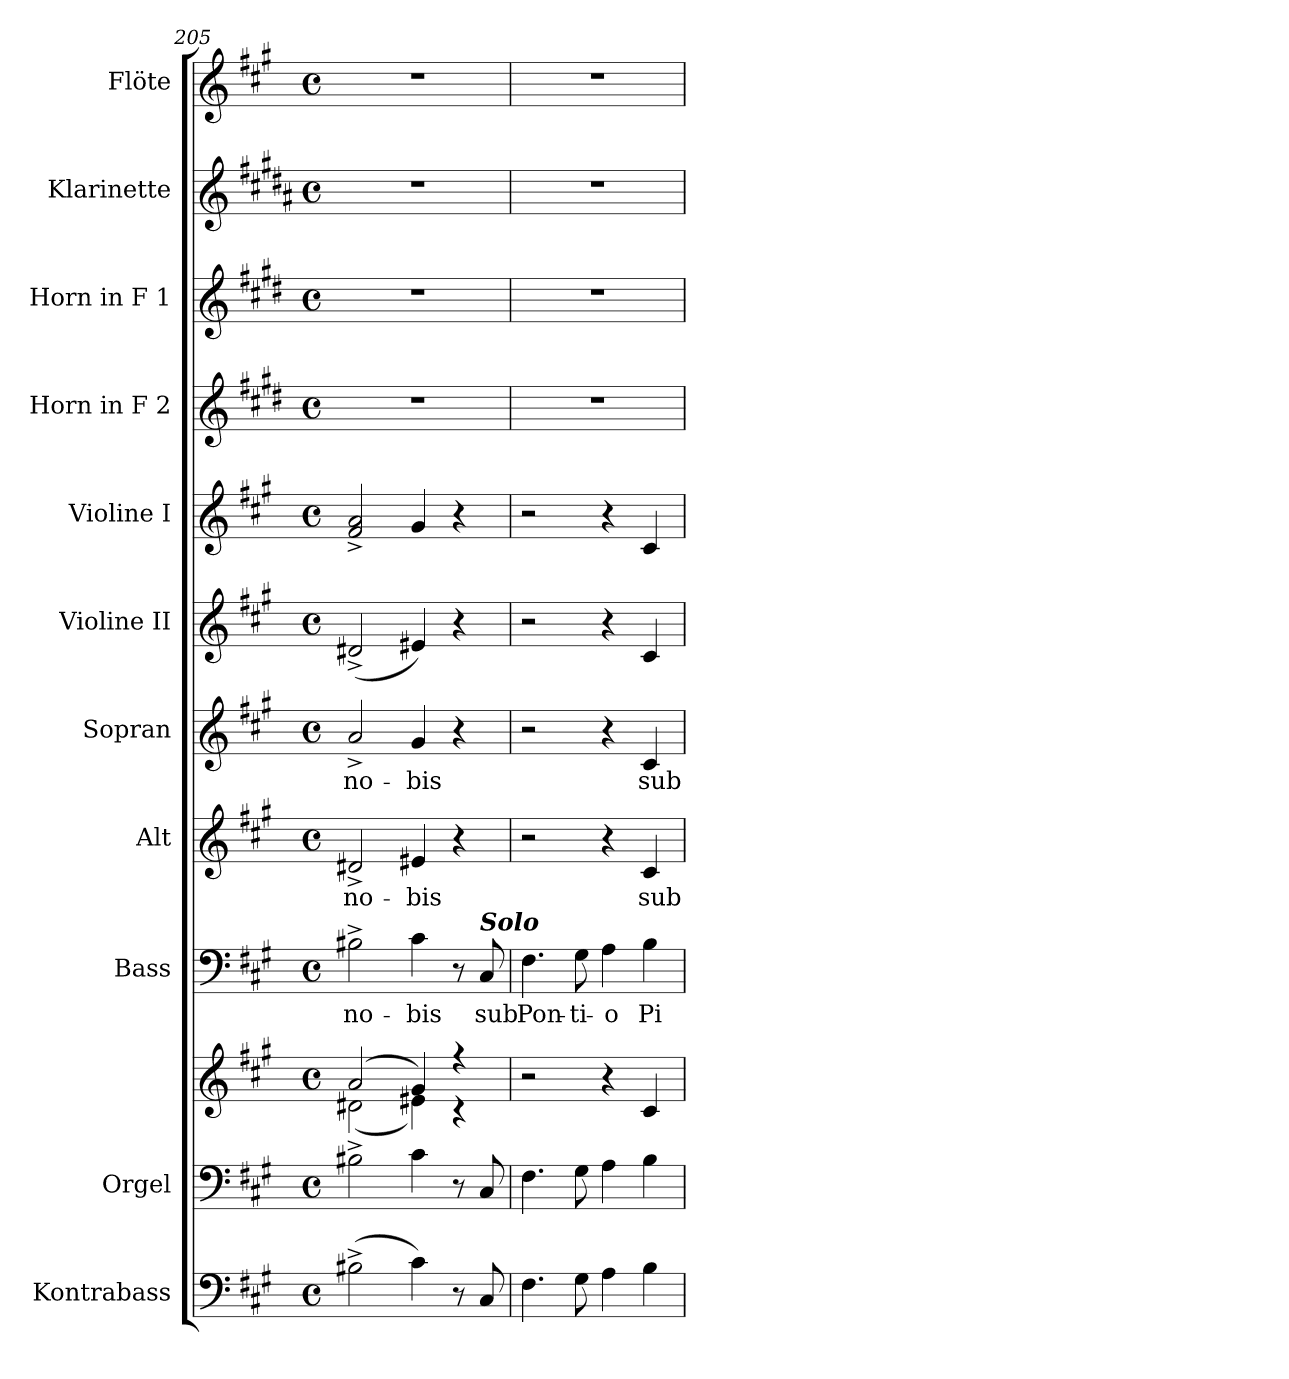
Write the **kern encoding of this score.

**kern	**kern	**kern	**kern	**text	**kern	**text	**kern	**text	**kern	**kern	**kern	**kern	**kern	**kern
*part11	*part10	*part10	*part9	*part9	*part8	*part8	*part7	*part7	*part6	*part5	*part4	*part3	*part2	*part1
*staff12	*staff11	*staff10	*staff9	*staff9	*staff8	*staff8	*staff7	*staff7	*staff6	*staff5	*staff4	*staff3	*staff2	*staff1
*I"Kontrabass	*I"Orgel	*	*I"Bass	*	*I"Alt	*	*I"Sopran	*	*I"Violine II	*I"Violine I	*I"Horn in F 2	*I"Horn in F 1	*I"Klarinette	*I"Flöte
*I'Kb.	*I'Org.	*	*I'B.	*	*I'A.	*	*I'S.	*	*I'Vl. II	*I'Vl. I	*	*	*I'Kl.	*I'Fl.
*clefF4	*clefF4	*clefG2	*clefF4	*	*clefG2	*	*clefG2	*	*clefG2	*clefG2	*clefG2	*clefG2	*clefG2	*clefG2
*ITrd7c12	*	*	*	*	*	*	*	*	*	*	*ITrd4c7	*ITrd4c7	*ITrd1c2	*
*k[f#c#g#]	*k[f#c#g#]	*k[f#c#g#]	*k[f#c#g#]	*	*k[f#c#g#]	*	*k[f#c#g#]	*	*k[f#c#g#]	*k[f#c#g#]	*k[f#c#g#]	*k[f#c#g#]	*k[f#c#g#]	*k[f#c#g#]
*A:	*A:	*A:	*A:	*	*A:	*	*A:	*	*A:	*A:	*A:	*A:	*A:	*A:
*M4/4	*M4/4	*M4/4	*M4/4	*	*M4/4	*	*M4/4	*	*M4/4	*M4/4	*M4/4	*M4/4	*M4/4	*M4/4
*met(c)	*met(c)	*met(c)	*met(c)	*	*met(c)	*	*met(c)	*	*met(c)	*met(c)	*met(c)	*met(c)	*met(c)	*met(c)
=205	=205	=205	=205	=205	=205	=205	=205	=205	=205	=205	=205	=205	=205	=205
*	*	*^	*	*	*	*	*	*	*	*	*	*	*	*
!	!	!	!	!	!LO:LY:b	!	!LO:LY:b	!	!LO:LY:b	!	!	!	!	!	!
(>2BB#X^>\	2B#X^>\	(2a/	(<2d#X\	2B#X^>\	no-	2d#X^>/	no-	2a^>/	no-	(<2d#X^</	2f#/^< 2a/^<	1r	1r	1r	1r
!	!	!	!	!	!LO:LY:b	!	!LO:LY:b	!	!LO:LY:b	!	!	!	!	!	!
4C#\)	4c#\	4g#/)	4e#X\)	4c#\	-bis	4e#X/	-bis	4g#/	-bis	4e#X/)	4g#/	.	.	.	.
8r	8r	4r	4r	8r	.	4r	.	4r	.	4r	4r	.	.	.	.
!	!	!	!	!LO:TX:a:Bi:t=Solo	!	!	!	!	!	!	!	!	!	!	!
!	!	!	!	!	!LO:LY:b	!	!	!	!	!	!	!	!	!	!
8CC#/	8C#/	.	.	8C#/	sub	.	.	.	.	.	.	.	.	.	.
*	*	*v	*v	*	*	*	*	*	*	*	*	*	*	*	*
!!LO:PB:g=z
=206	=206	=206	=206	=206	=206	=206	=206	=206	=206	=206	=206	=206	=206	=206
!	!	!	!	!LO:LY:b	!	!	!	!	!	!	!	!	!	!
4.FF#\	4.F#\	2r	4.F#\	Pon-	2r	.	2r	.	2r	2r	1r	1r	1r	1r
!	!	!	!	!LO:LY:b	!	!	!	!	!	!	!	!	!	!
8GG#\	8G#\	.	8G#\	-ti-	.	.	.	.	.	.	.	.	.	.
!	!	!	!	!LO:LY:b	!	!	!	!	!	!	!	!	!	!
4AA\	4A\	4r	4A\	-o	4r	.	4r	.	4r	4r	.	.	.	.
!	!	!	!	!LO:LY:b	!	!LO:LY:b	!	!LO:LY:b	!	!	!	!	!	!
4BB\	4B\	4c#/	4B\	Pi-	4c#/	sub	4c#/	sub	4c#/	4c#/	.	.	.	.
=	=	=	=	=	=	=	=	=	=	=	=	=	=	=
*-	*-	*-	*-	*-	*-	*-	*-	*-	*-	*-	*-	*-	*-	*-
